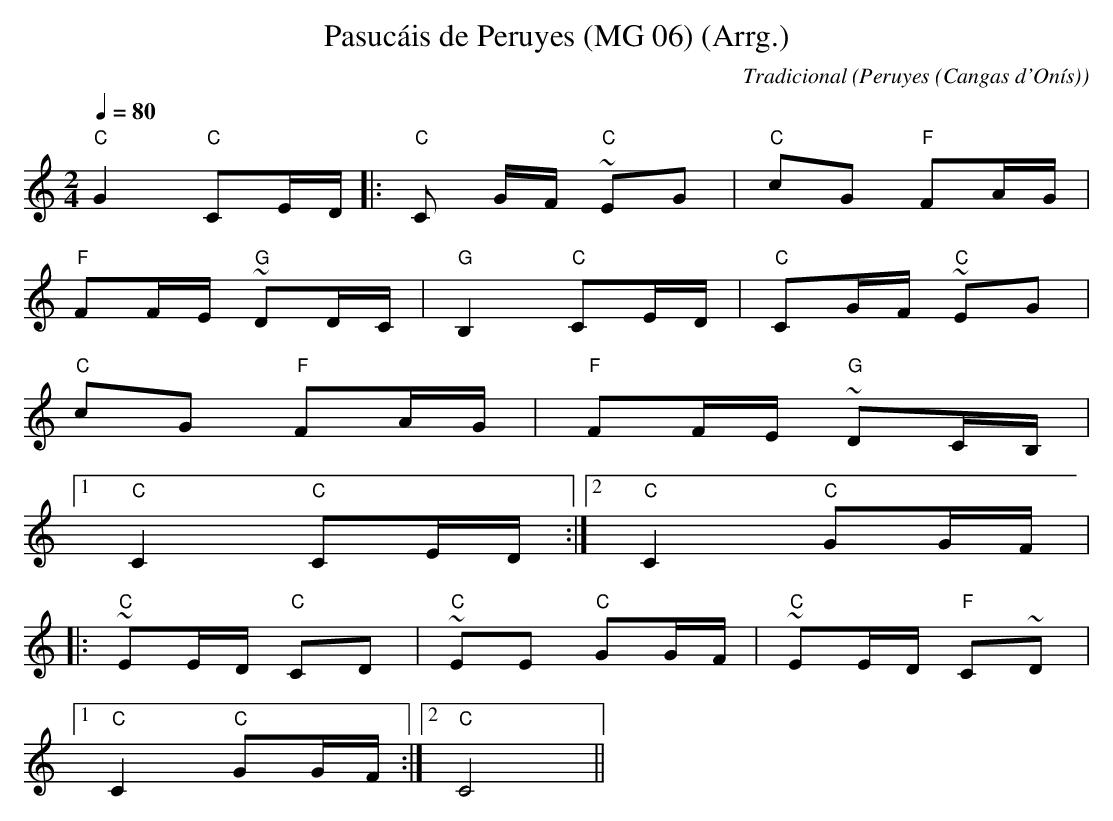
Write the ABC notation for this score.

X:1
T:Pasucáis de Peruyes (MG 06) (Arrg.)
C:Tradicional
O:Peruyes (Cangas d'Onís)
E:Nivel 1
M:2/4
L:1/8
Q:1/4=80
K:C
"C"G2 "C"CE/2D/2|:"C"C G/2F/2 "C"~EG|"C"cG "F"FA/2G/2|
"F"FF/2E/2 "G"~DD/2C/2|"G"B,2 "C"CE/2D/2|"C"CG/2F/2 "C"~EG|
"C"cG "F"FA/2G/2|"F"FF/2E/2 "G"~DC/2B,/2|
[1 "C"C2 "C"CE/2D/2:|[2 "C"C2 "C"GG/2F/2|
|:"C"~EE/2D/2 "C"CD|"C"~EE "C"GG/2F/2|"C"~EE/2D/2 "F"C~D|
[1 "C"C2 "C"GG/2F/2:|[2 "C"C4||
